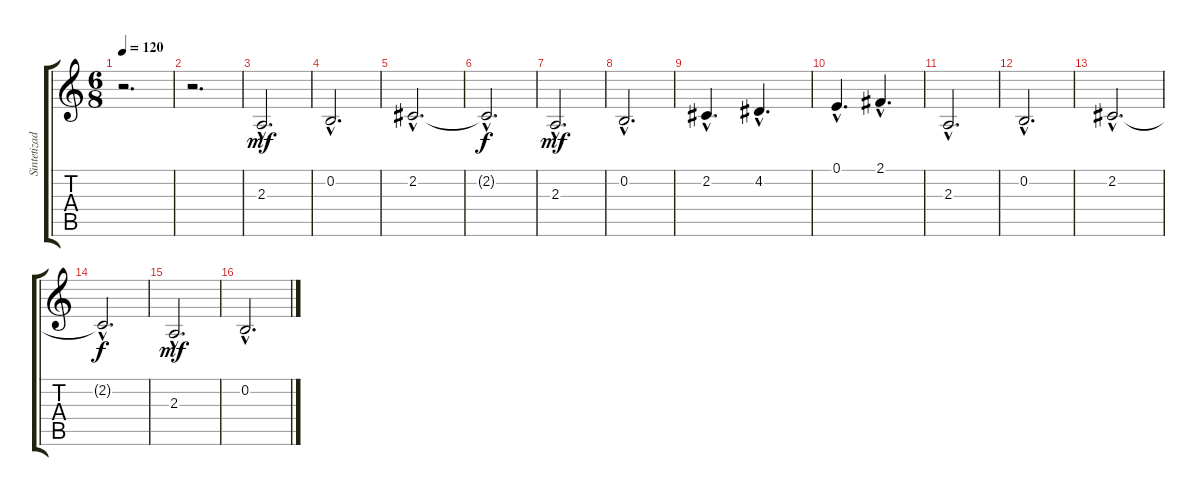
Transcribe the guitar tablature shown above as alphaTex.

\track ("Sintetizador" "Sintetizad") {instrument stringensemble1}
\staff {score tabs}
\tuning (E4 B3 G3 D3 A2 E2) {hide}
\ts (6 8)
\tempo 120
\clef g2
\ks c
r.2{d dy mf instrument stringensemble1} |
r.2{d} |
2.3{hac}.2{d} |
0.2{hac}.2{d} |
2.2{hac}.2{d} |
2.2{hac t}.2{d dy f} |
2.3{hac}.2{d dy mf} |
0.2{hac}.2{d} |
2.2{hac}.4{d} 4.2{hac}.4{d} |
0.1{hac}.4{d} 2.1{hac}.4{d} |
2.3{hac}.2{d} |
0.2{hac}.2{d} |
2.2{hac}.2{d} |
2.2{hac t}.2{d dy f} |
2.3{hac}.2{d dy mf} |
0.2{hac}.2{d}
